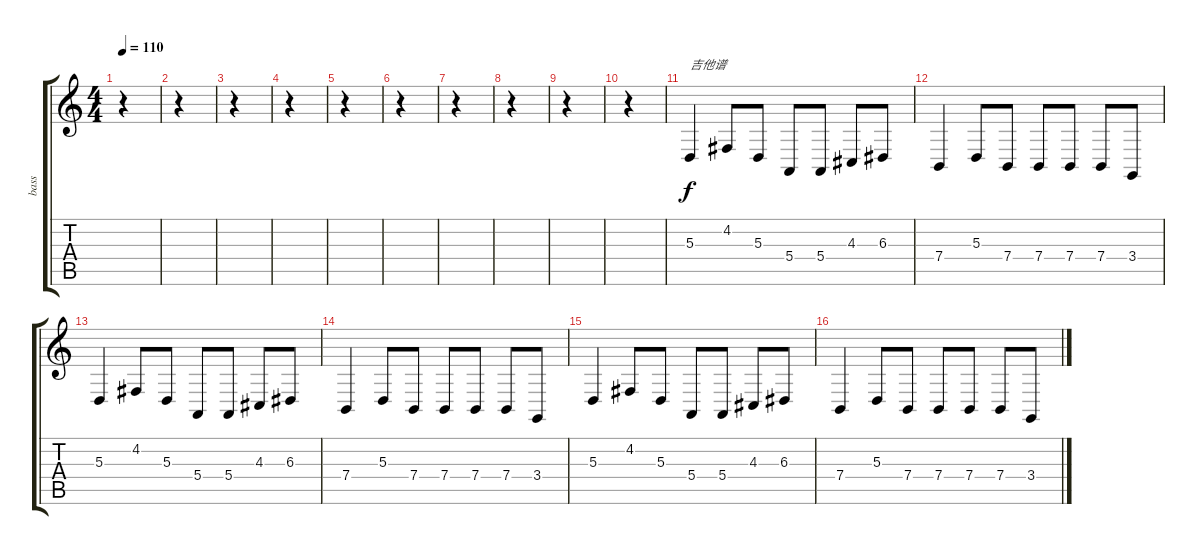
\track ("bass" "bass") {instrument electricbassfinger}
\staff {score tabs}
\tuning (G2 D2 A1 E1 A2 E2) {hide}
\ts (4 4)
\tempo 110
\clef g2
\ks c
r.4{dy f instrument electricbassfinger} |
r.4 |
r.4 |
r.4 |
r.4 |
r.4 |
r.4 |
r.4 |
r.4 |
r.4 |
5.3.4{txt "吉他谱"} 4.2.8 5.3.8 5.4.8 5.4.8 4.3.8 6.3.8 |
7.4.4 5.3.8 7.4.8 7.4.8 7.4.8 7.4.8 3.4.8 |
5.3.4 4.2.8 5.3.8 5.4.8 5.4.8 4.3.8 6.3.8 |
7.4.4 5.3.8 7.4.8 7.4.8 7.4.8 7.4.8 3.4.8 |
5.3.4 4.2.8 5.3.8 5.4.8 5.4.8 4.3.8 6.3.8 |
7.4.4 5.3.8 7.4.8 7.4.8 7.4.8 7.4.8 3.4.8
